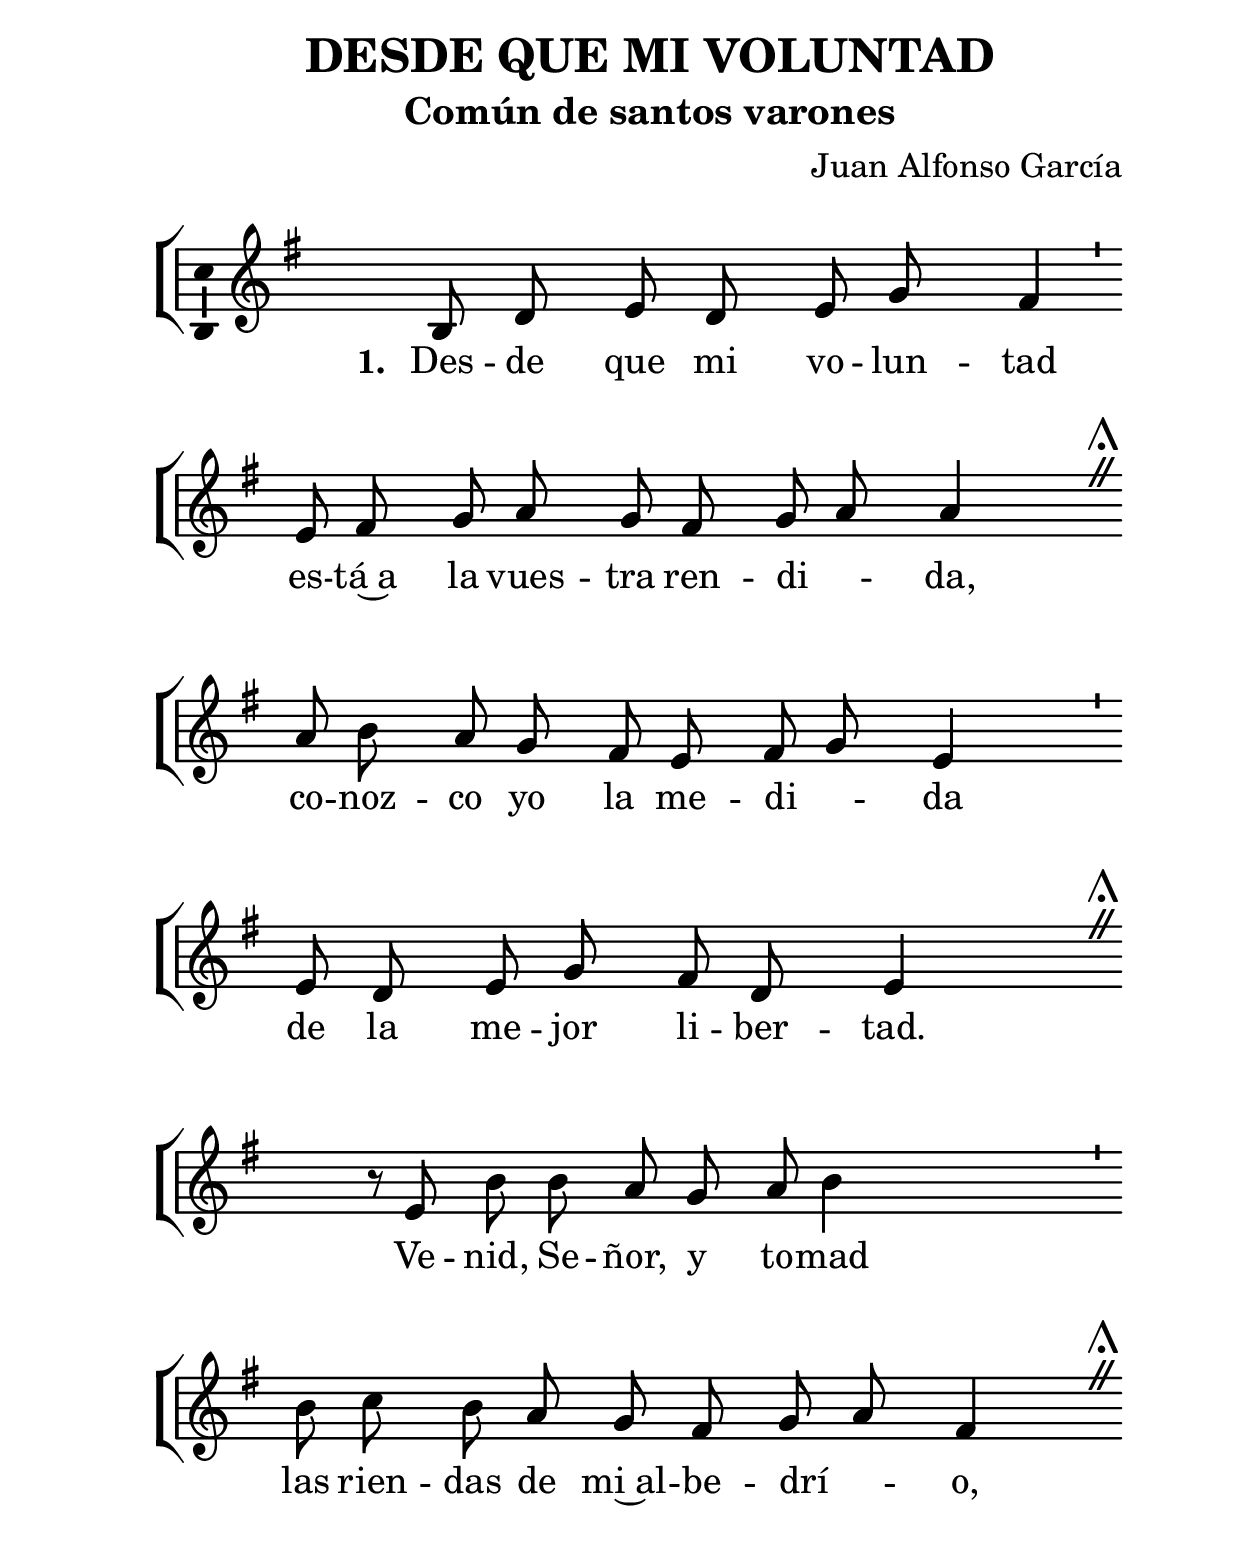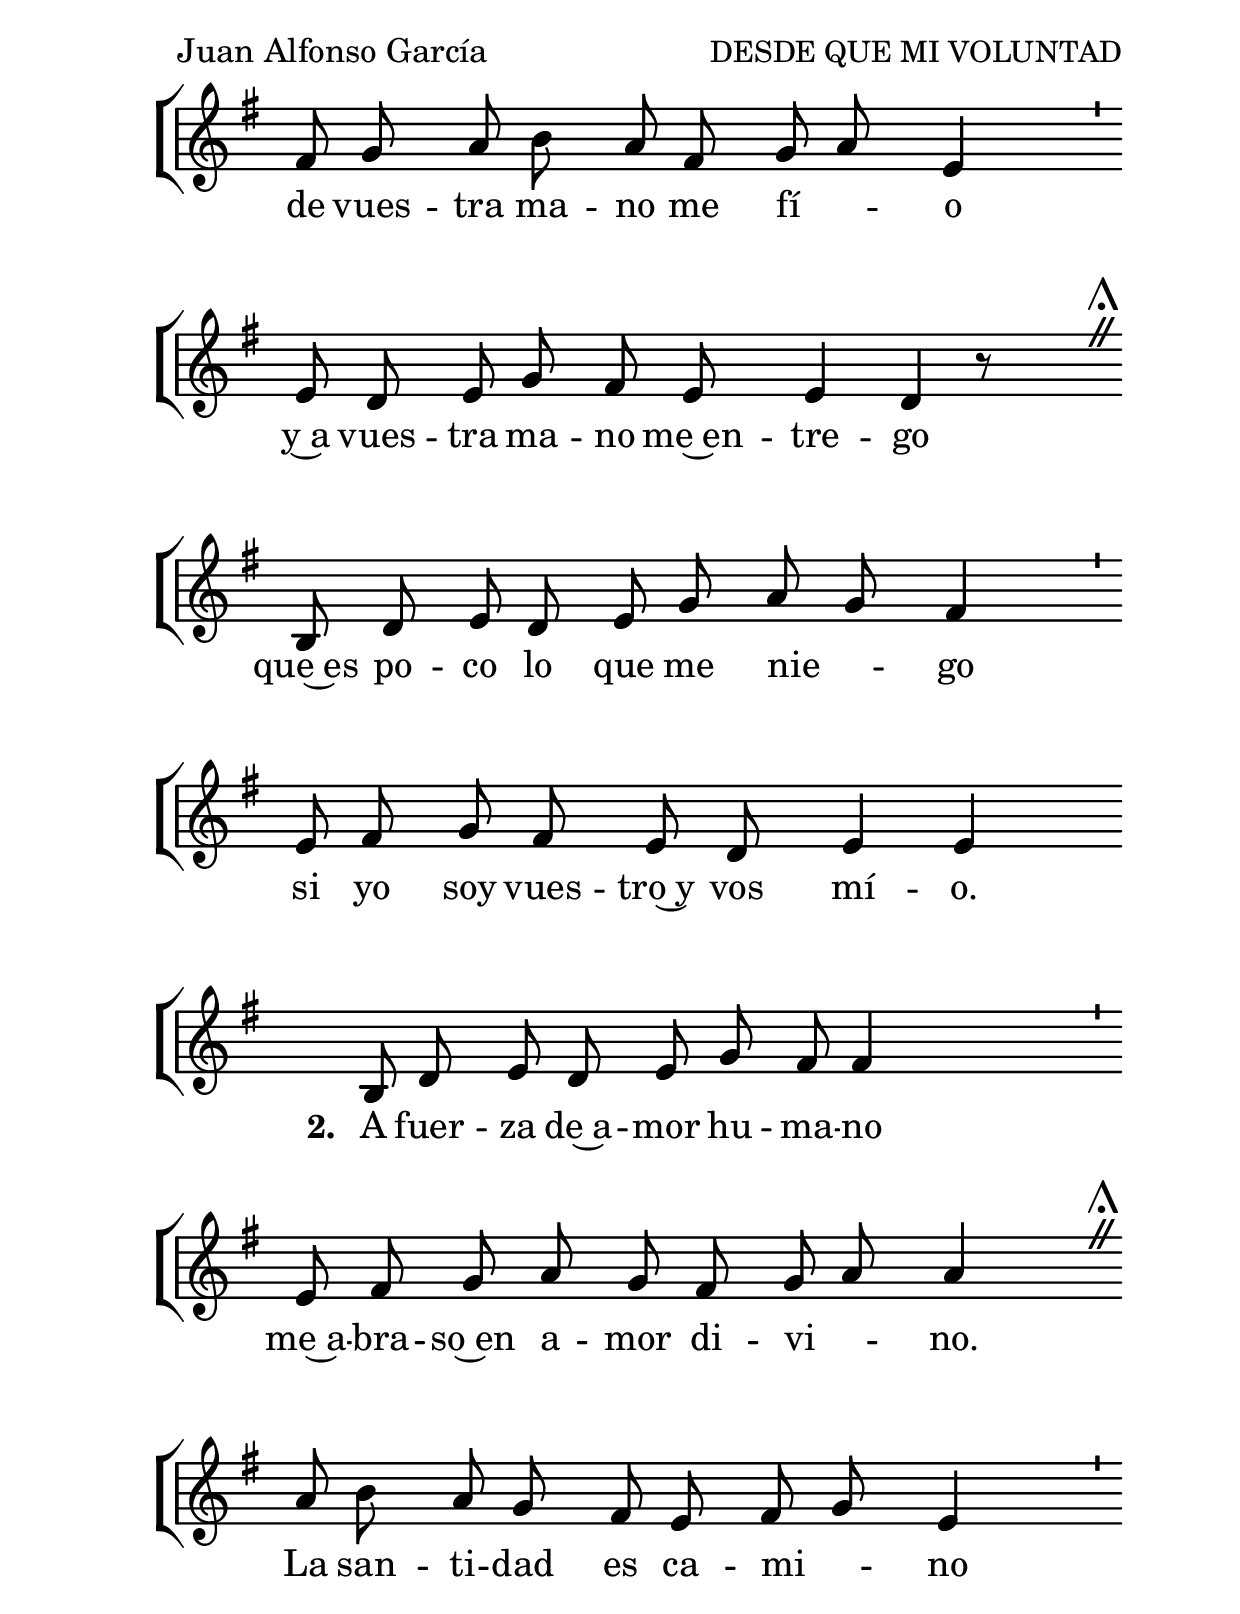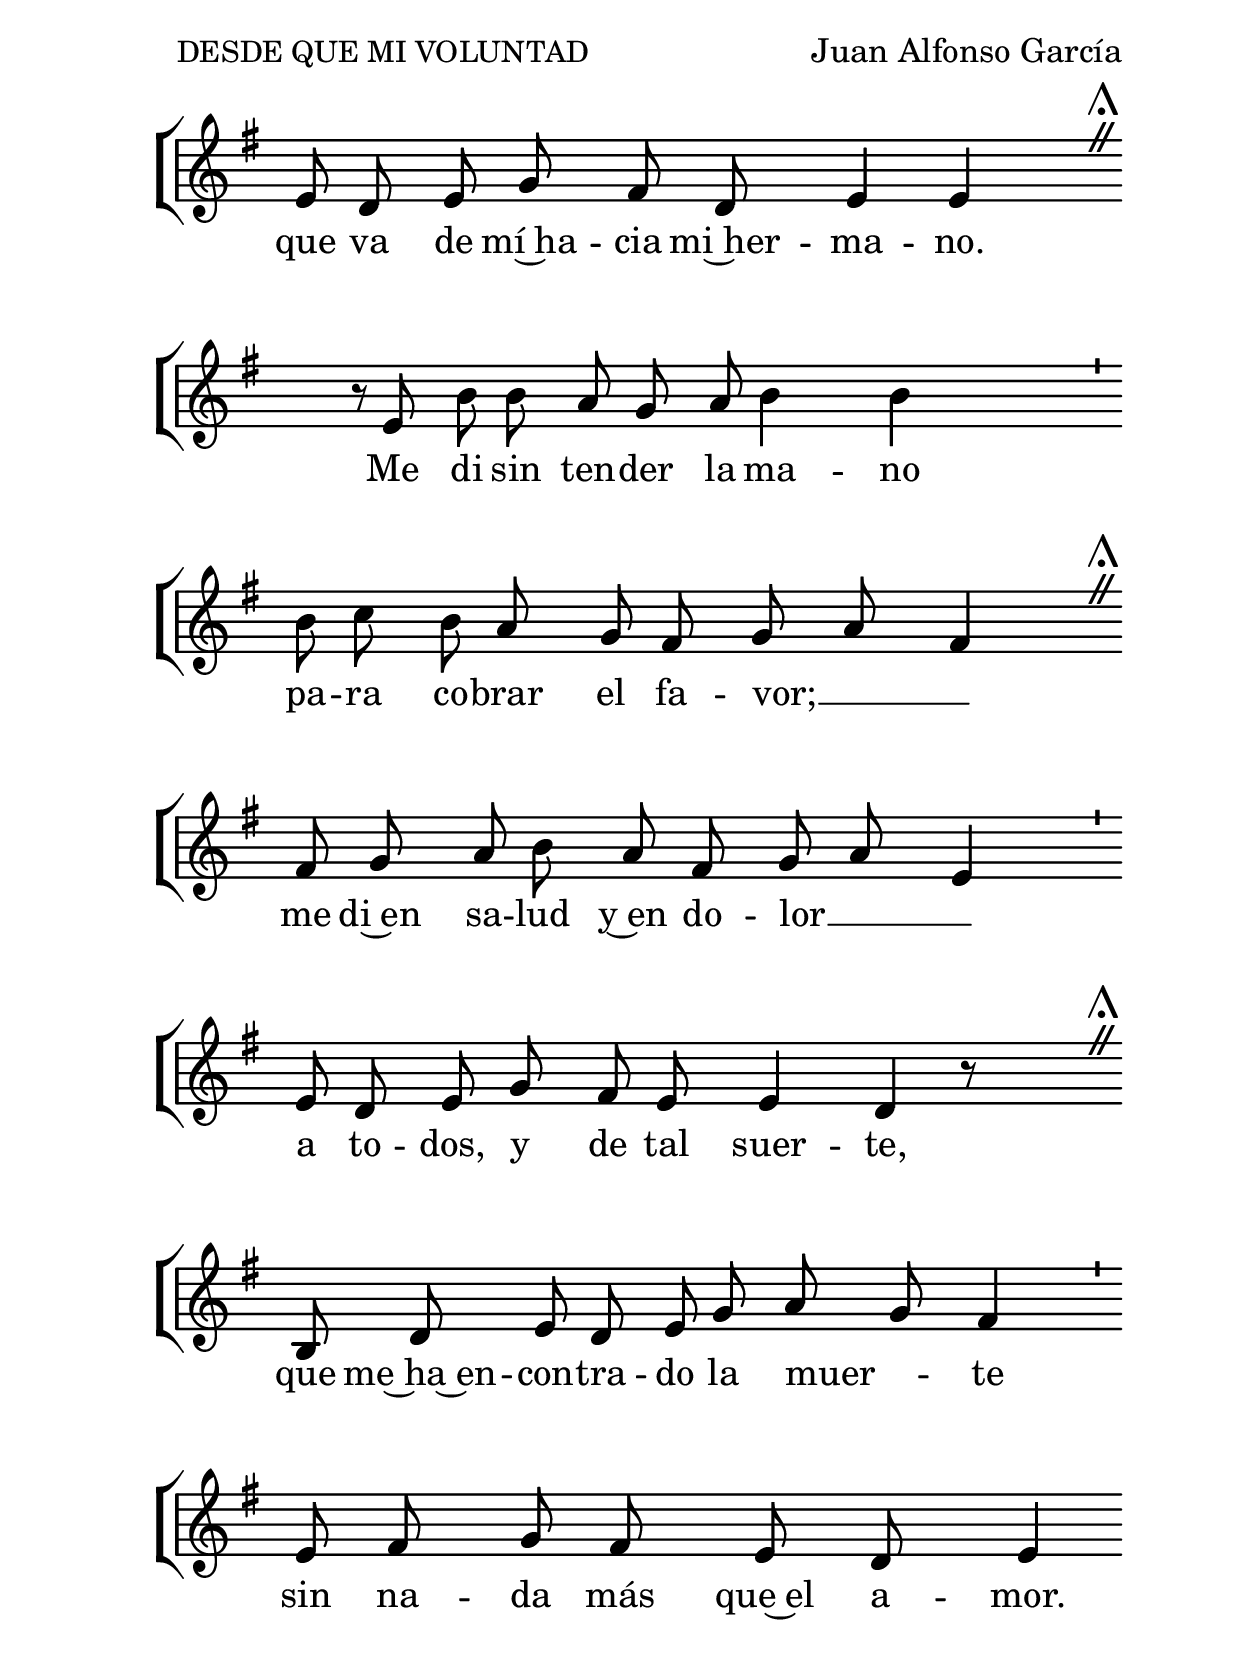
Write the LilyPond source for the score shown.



%versión de lilypond para la que se ha escrito esta partitura:
\version "2.16.0"

	%Tamaño papel
	#(set-default-paper-size "a4")
	%Tamaño partitura
	#(set-global-staff-size 29)
	%No responde al pulsar sobre una nota
	#(ly:set-option 'point-and-click #f)

%parámetros del encabezamiento:
\header {
	%title = "DESDE QUE MI VOLUNTAD"
	title = \markup{\fontsize #-1 "DESDE QUE MI VOLUNTAD"}
	subtitle = "Común de santos varones"
	composer = "Juan Alfonso García"
	poet = ""
	meter = ""
	arranger = ""
%	tagline="Monasterio de la Madre de Dios. Buenafuente del Sistal."
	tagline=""
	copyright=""
	}

%parámetros asociados al papel:
\paper  {
	oddHeaderMarkup = \markup {\fill-line { \on-the-fly #not-first-page \fromproperty #'header:title \on-the-fly #not-first-page \fromproperty #'header:composer }}
	evenHeaderMarkup = \markup {\fill-line { \fromproperty #'header:composer \fromproperty #'header:title }}
	#(set-paper-size "a4")
	print-page-number = ##f
	first-page-number = 1
	print-first-page-number = ##f
%	head-separation = 3.0 \cm
	top-margin = 2.0 \cm
	bottom-margin = 0.0\cm
%%%	bottom-margin = -2.0\cm
	left-margin = 3.0 \cm
	line-width = 16.0 \cm
	indent = 8\mm
	interscoreline = 2.\mm
	between-system-space = 15\mm
%	para que las partituras no llenen la hoja:
	ragged-bottom = ##t
%	idem para la última hoja:
	ragged-last-bottom = ##f
%	para que las partituras llenen el ancho del papel:
	ragged-last = ##f
	after-title-space = 2.5 \cm
%page-count=1
%system-count=5

	%Flexible Vertical Spacing
%	markup-markup-spacing =
%	#'((basic-distance . 15) (minimum-distance . 15) (padding . 3))
	markup-system-spacing =
	#'((basic-distance . 15) (minimum-distance . 15) (padding . 3))
	system-system-spacing =
	#'((basic-distance . 15) (minimum-distance . 15) (padding . 3))
	score-system-spacing =
	#'((basic-distance . 15) (minimum-distance . 15) (padding . 5))
%	top-system-spacing = % header
%	#'((basic-distance . 8) (minimum-distance . 0) (padding . 0))
%	top-markup-spacing =
%	#'((basic-distance . 20) (minimum-distance . 20) (padding . 0))
	last-bottom-spacing = % footer
	#'((basic-distance . 5) (minimum-distance . 5) (padding . 0))
%	score-markup-spacing =
%	#'((basic-distance . 16) (minimum-distance . 13) (padding . 0))

	}


%para incluir divisiones gregorianas
\include "gregorian.ly"
%Ojo. Incluir este fichero implica desactivar la sentencia ragged-last = ##f
%Es decir, deja de justificar las partituras a la derecha


%parámetros que afectan a toda la partitura:
global =  {
	%clave de sol (G):
	\clef G
	%armadura:
%%%	\transpose a b
	\key g \major
	\tempo 4=75
	\set Score.tempoHideNote = ##t
	}

melodia =
%%%	\transpose a b
{
	\relative c' {

\time 1/4
\autoBeamOff

s4 b8 d e d e g fis4
\divisioMinima
\break

e8 fis g a g fis g a a4 s4
\divisioMaior
\break

a8 b a g fis e fis g e4 s4
\divisioMinima
\break

e8 d e g fis d e4 s4
\divisioMaior
\break

s4 r8 e8 b' b a g a b4 s8
\divisioMinima
%\break

b8 c b a g fis g a fis4 s4
\divisioMaior
\break

fis8 g a b a fis g a e4 s4
\divisioMinima
%\break

e8 d e g fis e e4 d r8 s8 s4
\divisioMaior
\break

b8 d e d e g a g fis4 s4
\divisioMinima
%\break

e8 fis g fis e d e4 e s4

\finalis
\break


s4 b8 d e d e g fis fis4 s8
\divisioMinima
%\break

e8 fis g a g fis g a a4 s4
\divisioMaior
\break

a8 b a g fis e fis g e4 s4
\divisioMinima
%\break

e8 d e g fis d e4 e s4
\divisioMaior
\break

s4 r8 e8 b' b a g a b4 b s8
\divisioMinima
%\break

b8 c b a g fis g a fis4 s4
\divisioMaior
\break

fis8 g a b a fis g a e4 s4
\divisioMinima
%\break

e8 d e g fis e e4 d r8 s8 s4
\divisioMaior
\break

b8 d e d e g a g fis4 s4
\divisioMinima
\break

e8 fis g fis e d e4

\finalis

%\bar "|."
}
}


texto = \lyricmode {
\set stanza =#"1. " Des -- de que mi vo -- lun -- tad
es -- tá~a la vues -- tra ren -- di -- _ da,
co -- noz -- co yo la me -- di -- _ da
de la me -- jor li -- ber -- tad.
Ve -- nid, Se -- ñor, y to -- mad
las rien -- das de mi~al -- be -- drí -- _ o,
de vues -- tra ma -- no me fí -- _ o
y~a vues -- tra ma -- no me~en -- tre -- go
que~es po -- co lo que me nie -- _ go
si yo soy vues -- tro~y vos mí -- o.

\set stanza =#"2. " A fuer -- za de~a -- mor hu -- ma -- no
me~a -- bra -- so~en a -- mor di -- vi -- _ no.
La san -- ti -- dad es ca -- mi -- _ no
que va de mí~ha -- cia mi~her -- ma -- no.
Me di sin ten -- der la ma -- no
pa -- ra co -- brar el fa -- vor; __ _ _
me di~en sa -- lud y~en do -- lor __ _ _
a to -- dos, y de tal suer -- te,
que me~ha~en -- con -- tra -- do la muer -- _ te
sin na -- da más que~el a -- mor.

}


vozStaff = \context Voice = vozStaff
\with {\consists "Ambitus_engraver"}
<<
	\set Staff.instrumentName = ""
	\set Staff.shortInstrumentName = ""
	\set Staff.midiInstrument = #"acoustic grand"
	\set Staff.midiMinimumVolume = #0.7
	\set Staff.midiMaximumVolume = #0.9
	\global
	\melodia
	>>


textoStaff = \context Lyrics = textoStaff <<
	\lyricsto vozStaff \texto
	>>


\book {
	\score {
		\context ChoirStaff {
			\override StaffGroup.SystemStartBracket #'collapse-height = #1
			\override Score.SystemStartBar #'collapse-height = #1
			<<
			\vozStaff
			\textoStaff
			>>
		}
		\layout {
ragged-last = ##f
	    		\context {
				\Lyrics
				%\override LyricText #'font-size = #2
				}
	   		\context {
				\Score
				%\override StaffSymbol #'staff-space = #(magstep +3)
				}
			\context {
				\Staff
				\remove "Time_signature_engraver"
				\override BarLine #'transparent = ##t
				}
			}
		}
	\score {
		\context ChoirStaff {
			\override StaffGroup.SystemStartBracket #'collapse-height = #1
			\override Score.SystemStartBar #'collapse-height = #1
			<<
			\vozStaff
			>>
		}
		\midi {
	  		\context {
	  			\Score
				tempoWholesPerMinute = #(ly:make-moment 70 4)
				}
			}
		}
}


